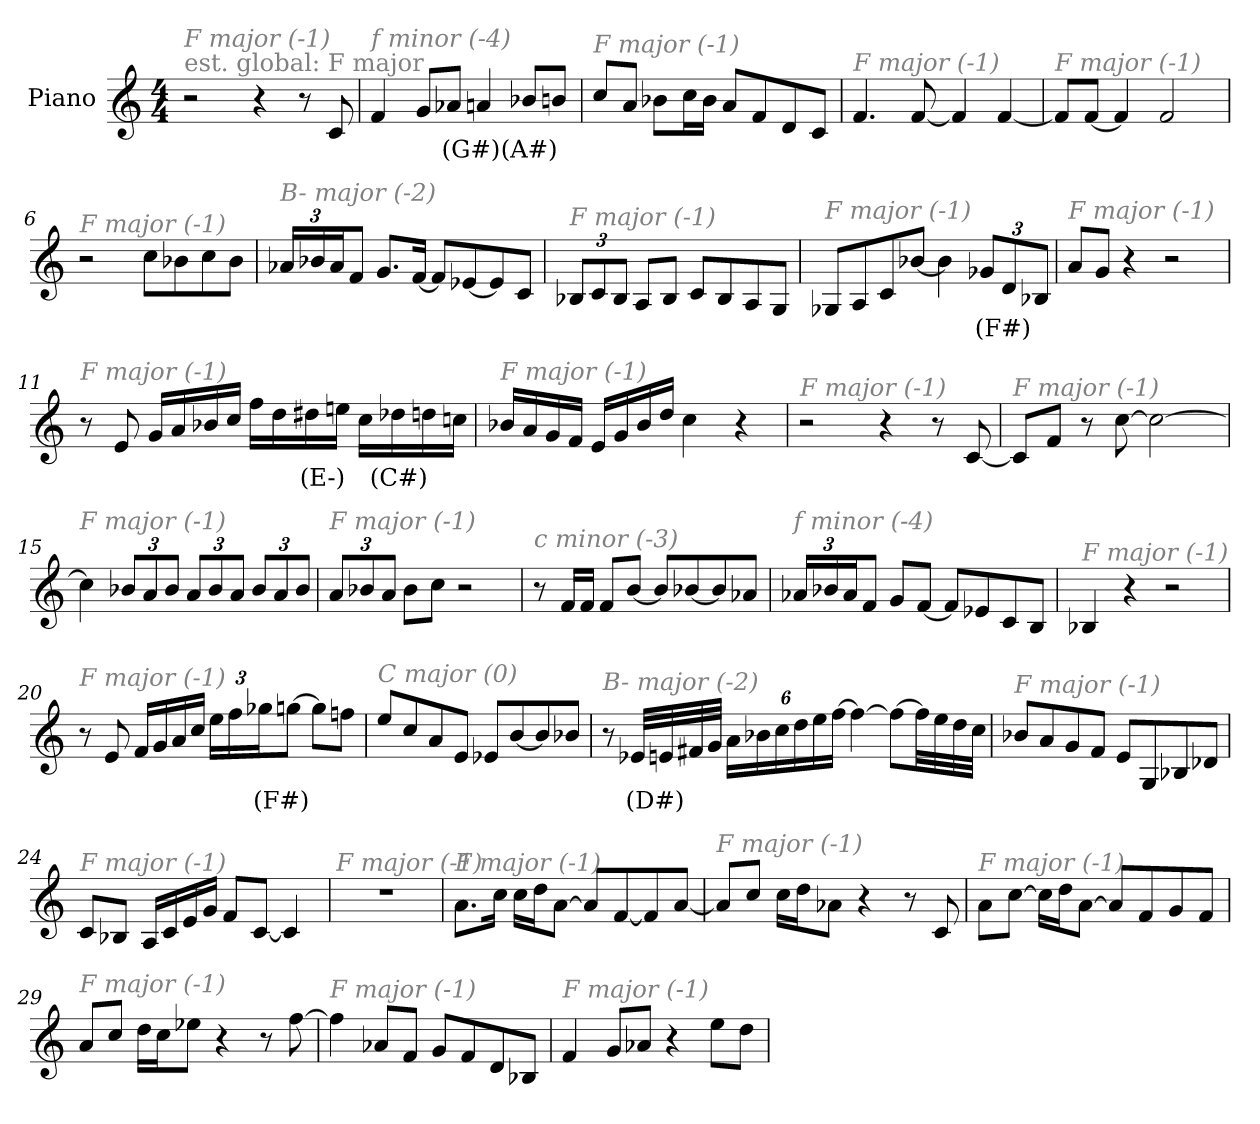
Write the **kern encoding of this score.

**kern	**text
*part1	*part1
*staff1	*staff1
*I"Piano	*
*I'Pno	*
*clefG2	*
*k[]	*
*M4/4	*
*MM132	*
=1	=1
!LO:TX:a:color=#808080:t=est. global&colon; F major	!
!LO:TX:i:color=#808080:t=F major (-1)	!
2r	.
4r	.
8r	.
8c/	.
=2	=2
!LO:TX:i:color=#808080:t=f minor (-4)	!
4f/	.
8g/L	.
8a-Xi/J	(G#)
4a/	.
8b-Xi/L	(A#)
8b/J	.
=3	=3
!LO:TX:i:color=#808080:t=F major (-1)	!
8cc/L	.
8a/J	.
8b-X\L	.
16cc\L	.
16b-\JJ	.
8a/L	.
8f/	.
8d/	.
8c/J	.
=4	=4
!LO:TX:i:color=#808080:t=F major (-1)	!
4.f/	.
[8f/	.
4f/]	.
[4f/	.
=5	=5
!LO:TX:i:color=#808080:t=F major (-1)	!
8f/L]	.
[8f/J	.
4f/]	.
2f/	.
!!LO:LB:g=z
=6	=6
!LO:TX:i:color=#808080:t=F major (-1)	!
2r	.
8cc\L	.
8b-X\	.
8cc\	.
8b-\J	.
=7	=7
*Xbrackettup	*
!LO:TX:i:color=#808080:t=B- major (-2)	!
24a-X/LL	.
24b-X/	.
24a-/J	.
8f/J	.
8.g/L	.
[16f/Jk	.
8f/L]	.
[8e-X/	.
8e-/]	.
8c/J	.
=8	=8
!LO:TX:i:color=#808080:t=F major (-1)	!
12B-X/L	.
12c/	.
12B-/J	.
8A/L	.
8B-/J	.
8c/L	.
8B-/	.
8A/	.
8G/J	.
=9	=9
!LO:TX:i:color=#808080:t=F major (-1)	!
8G-X/L	.
8A/	.
8c/	.
[8b-X/J	.
4b-\]	.
12g-Xi/L	(F#)
12d/	.
12B-X/J	.
!!LO:LB:g=z
=10	=10
!LO:TX:i:color=#808080:t=F major (-1)	!
8a/L	.
8g/J	.
4r	.
2r	.
=11	=11
!LO:TX:i:color=#808080:t=F major (-1)	!
8r	.
8e/	.
16g/LL	.
16a/	.
16b-X/	.
16cc/JJ	.
16ff\LL	.
16dd\	.
16dd#Xi\	(E-)
16een\JJ	.
16cc\LL	.
16dd-Xi\	(C#)
16dd\	.
16ccn\JJ	.
=12	=12
!LO:TX:i:color=#808080:t=F major (-1)	!
16b-X/LL	.
16a/	.
16g/	.
16f/JJ	.
16e/LL	.
16g/	.
16b-/	.
16dd/JJ	.
4cc\	.
4r	.
=13	=13
!LO:TX:i:color=#808080:t=F major (-1)	!
2r	.
4r	.
8r	.
[8c/	.
!!LO:LB:g=z
=14	=14
!LO:TX:i:color=#808080:t=F major (-1)	!
8c/L]	.
8f/J	.
8r	.
[8cc\	.
2cc\_	.
=15	=15
!LO:TX:i:color=#808080:t=F major (-1)	!
4cc\]	.
12b-X/L	.
12a/	.
12b-/J	.
12a/L	.
12b-/	.
12a/J	.
12b-/L	.
12a/	.
12b-/J	.
=16	=16
!LO:TX:i:color=#808080:t=F major (-1)	!
12a/L	.
12b-X/	.
12a/J	.
8b-\L	.
8cc\J	.
2r	.
=17	=17
!LO:TX:i:color=#808080:t=c minor (-3)	!
8r	.
16f/LL	.
16f/JJ	.
8f/L	.
[8b/J	.
8b/L]	.
[8b-X/	.
8b-/]	.
8a-X/J	.
!!LO:LB:g=z
=18	=18
!LO:TX:i:color=#808080:t=f minor (-4)	!
24a-X/LL	.
24b-X/	.
24a-/J	.
8f/J	.
8g/L	.
[8f/J	.
8f/L]	.
8e-X/	.
8c/	.
8B/J	.
=19	=19
!LO:TX:i:color=#808080:t=F major (-1)	!
4B-X/	.
4r	.
2r	.
=20	=20
!LO:TX:i:color=#808080:t=F major (-1)	!
8r	.
8e/	.
16f/LL	.
16g/	.
16a/	.
16cc/JJ	.
24ee\LL	.
24ff\	.
24gg-Xi\J	(F#)
[8gg\J	.
8gg\L]	.
8ffn\J	.
=21	=21
!LO:TX:i:color=#808080:t=C major (0)	!
8ee/L	.
8cc/	.
8a/	.
8e/J	.
8e-X/L	.
[8b/	.
8b/]	.
8b-X/J	.
!!LO:LB:g=z
=22	=22
!LO:TX:i:color=#808080:t=B- major (-2)	!
8r	.
32e-Xi/LLL	(D#)
32e/	.
32f#X/	.
32g/JJJ	.
24a\LL	.
24b-X\	.
24cc\	.
24dd\	.
24ee\	.
[24ff\JJ	.
4ff\_	.
8ff\L_	.
32ff\LL]	.
32ee\	.
32dd\	.
32cc\JJJ	.
=23	=23
!LO:TX:i:color=#808080:t=F major (-1)	!
8b-X/L	.
8a/	.
8g/	.
8f/J	.
8e/L	.
8G/	.
8B-X/	.
8d-X/J	.
=24	=24
!LO:TX:i:color=#808080:t=F major (-1)	!
8c/L	.
8B-X/J	.
16A/LL	.
16c/	.
16e/	.
16g/JJ	.
8f/L	.
[8c/J	.
4c/]	.
=25	=25
!LO:TX:i:color=#808080:t=F major (-1)	!
1r	.
!!LO:LB:g=z
=26	=26
!LO:TX:i:color=#808080:t=F major (-1)	!
8.a\L	.
16cc\Jk	.
16cc\LL	.
16dd\J	.
[8a\J	.
8a/L]	.
[8f/	.
8f/]	.
[8a/J	.
=27	=27
!LO:TX:i:color=#808080:t=F major (-1)	!
8a/L]	.
8cc/J	.
16cc\LL	.
16dd\J	.
8a-X\J	.
4r	.
8r	.
8c/	.
=28	=28
!LO:TX:i:color=#808080:t=F major (-1)	!
8a\L	.
[8cc\J	.
16cc\LL]	.
16dd\J	.
[8a\J	.
8a/L]	.
8f/	.
8g/	.
8f/J	.
=29	=29
!LO:TX:i:color=#808080:t=F major (-1)	!
8a/L	.
8cc/J	.
16dd\LL	.
16cc\J	.
8ee-X\J	.
4r	.
8r	.
[8ff\	.
!!LO:LB:g=z
=30	=30
!LO:TX:i:color=#808080:t=F major (-1)	!
4ff\]	.
8a-X/L	.
8f/J	.
8g/L	.
8f/	.
8d/	.
8B-X/J	.
=31	=31
!LO:TX:i:color=#808080:t=F major (-1)	!
4f/	.
8g/L	.
8a-X/J	.
4r	.
8ee\L	.
8dd\J	.
=	=
*-	*-
